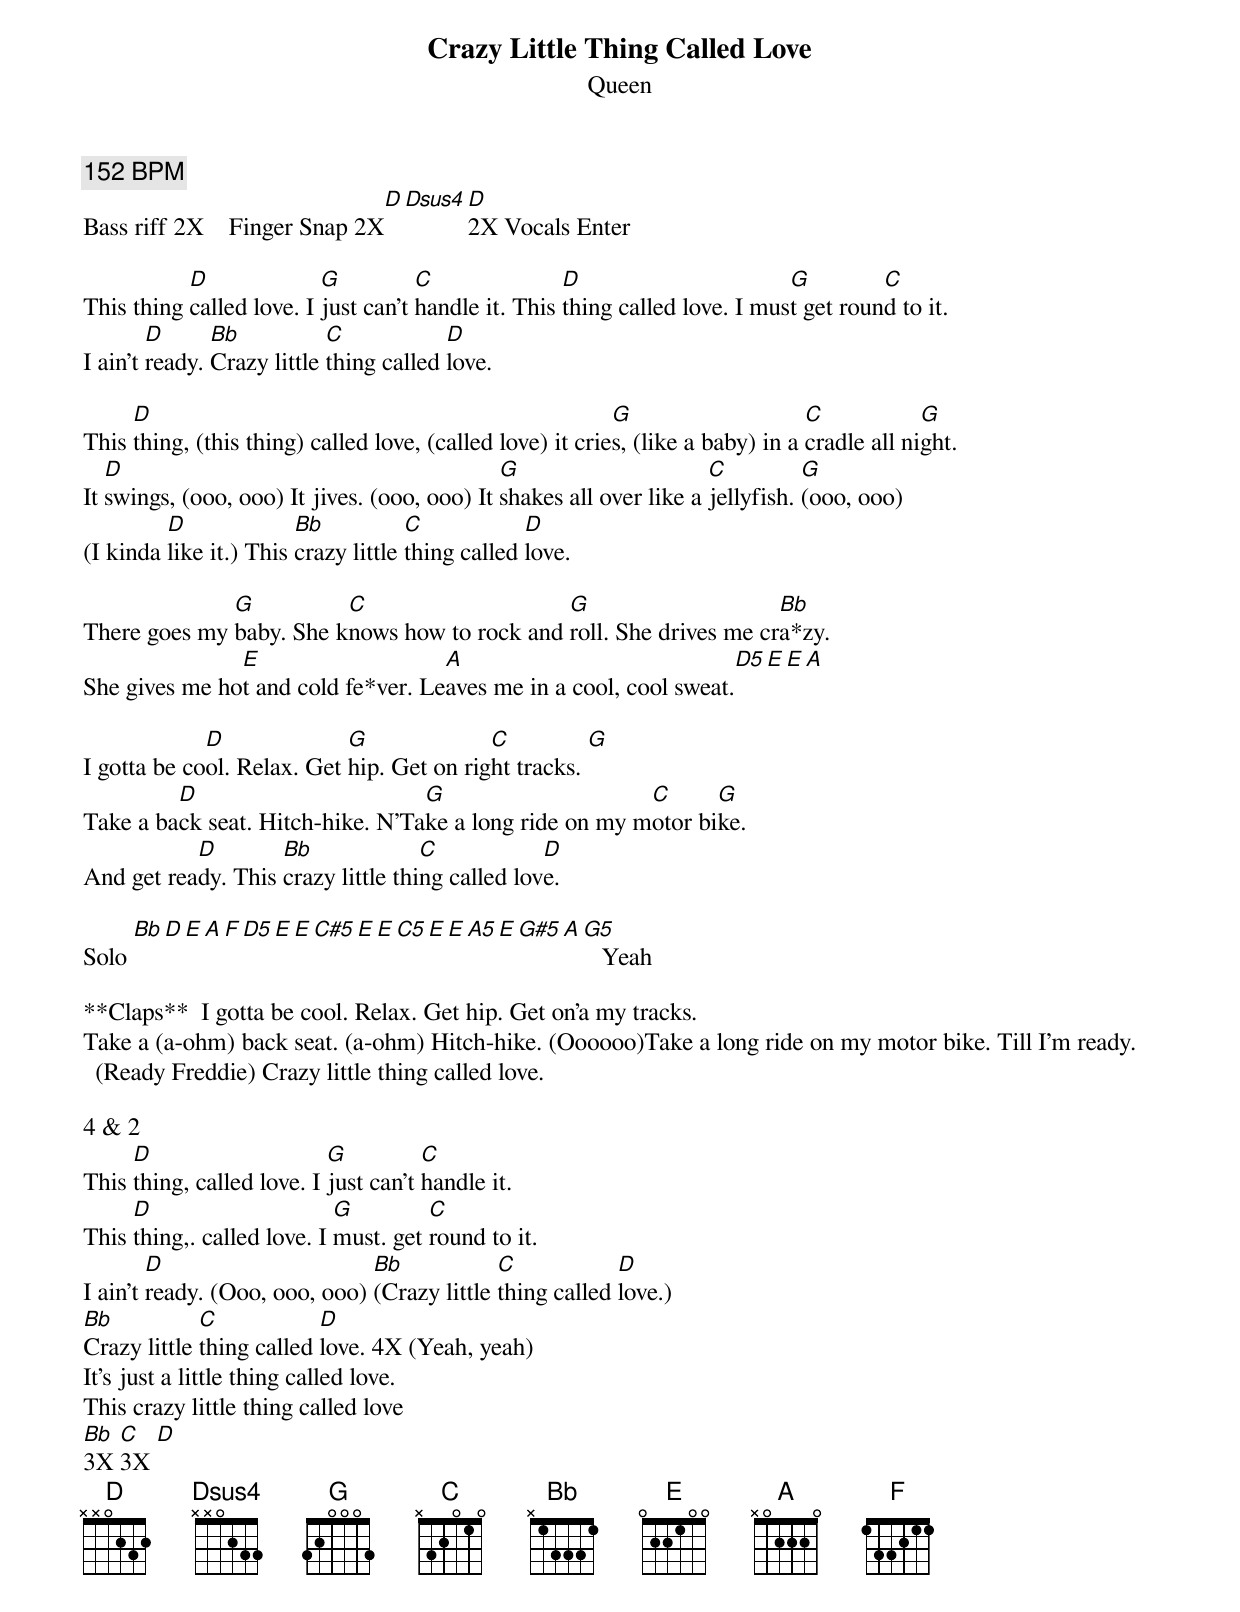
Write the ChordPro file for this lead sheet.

{title:Crazy Little Thing Called Love}
{subtitle:Queen}
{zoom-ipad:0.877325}
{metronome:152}
{c:152 BPM}
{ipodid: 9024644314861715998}
Bass riff 2X    Finger Snap 2X[D][Dsus4][D]2X Vocals Enter

This thing [D]called love. I [G]just can't [C]handle it. This [D]thing called love. I mus[G]t get roun[C]d to it.
I ain't [D]ready. [Bb]Crazy little [C]thing called [D]love.

This [D]thing, (this thing) called love, (called love) it crie[G]s, (like a baby) in a [C]cradle all ni[G]ght.
It [D]swings, (ooo, ooo) It jives. (ooo, ooo) It [G]shakes all over like a [C]jellyfish. [G](ooo, ooo)
(I kinda [D]like it.) This [Bb]crazy little [C]thing called [D]love.

There goes my [G]baby. She k[C]nows how to rock and [G]roll. She drives me cr[Bb]a*zy.
She gives me ho[E]t and cold fe*ver. Le[A]aves me in a cool, cool sweat.[D5][E][E][A]

I gotta be co[D]ol. Relax. Get [G]hip. Get on rig[C]ht tracks. [G]
Take a ba[D]ck seat. Hitch-hike. N'Ta[G]ke a long ride on my m[C]otor bi[G]ke.
And get rea[D]dy. This [Bb]crazy little thi[C]ng called lov[D]e.

Solo [Bb][D][E][A][F][D5][E][E][C#5][E][E][C5][E][E][A5][E][G#5][A][G5]   Yeah

**Claps**  I gotta be cool. Relax. Get hip. Get on'a my tracks.
Take a (a-ohm) back seat. (a-ohm) Hitch-hike. (Oooooo)Take a long ride on my motor bike. Till I'm ready. (Ready Freddie) Crazy little thing called love.

4 & 2
This [D]thing, called love. I [G]just can't [C]handle it.
This [D]thing,. called love. I [G]must. get [C]round to it.
I ain't [D]ready. (Ooo, ooo, ooo) [Bb](Crazy little [C]thing called [D]love.)
[Bb]Crazy little [C]thing called [D]love. 4X (Yeah, yeah)
It’s just a little thing called love.
This crazy little thing called love
[Bb]3X [C]3X [D]
